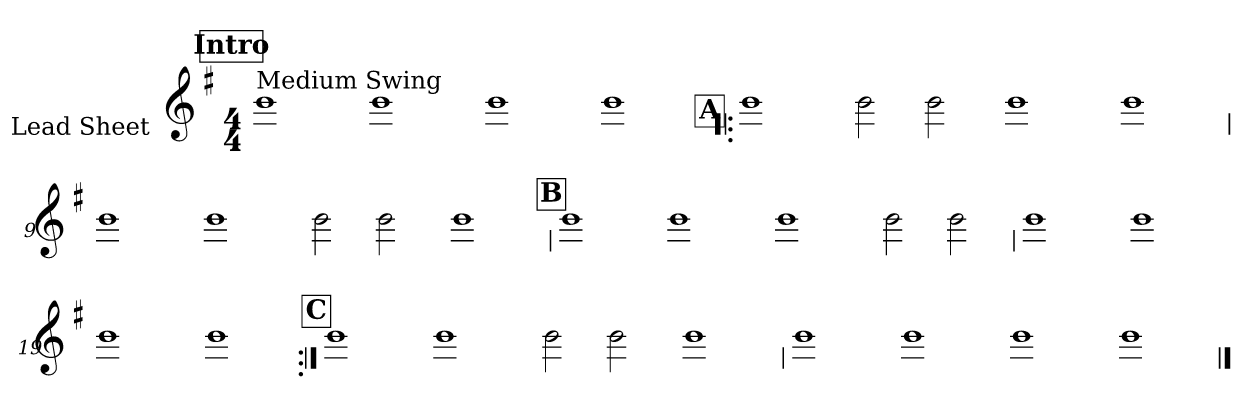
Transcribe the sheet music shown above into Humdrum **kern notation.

**kern
*part1
*staff1
*I"Lead Sheet
*stria0
*clefG2
*k[f#]
*G:
*M4/4
!!LO:REH:place=s1:a:t=Intro
=1||
!LO:TX:a:t=Medium Swing
1b
=2-
1b
=3-
1b
=4-
1b
!!LO:LB:g=z
!!LO:REH:place=s1:a:t=A
=5!|:
1b
=6-
2b
2b
=7-
1b
=8-
1b
!!LO:LB:g=z
=9
1b
=10-
1b
=11-
2b
2b
=12-
1b
!!LO:LB:g=z
!!LO:REH:place=s1:a:t=B
=13
1b
=14-
1b
=15-
1b
=16-
2b
2b
!!LO:LB:g=z
=17
1b
=18-
1b
=19-
1b
=20-
1b
!!LO:LB:g=z
!!LO:REH:place=s1:a:t=C
=21:|!
1b
=22-
1b
=23-
2b
2b
=24-
1b
!!LO:LB:g=z
=25
1b
=26-
1b
=27-
1b
=28-
1b
==
*-
